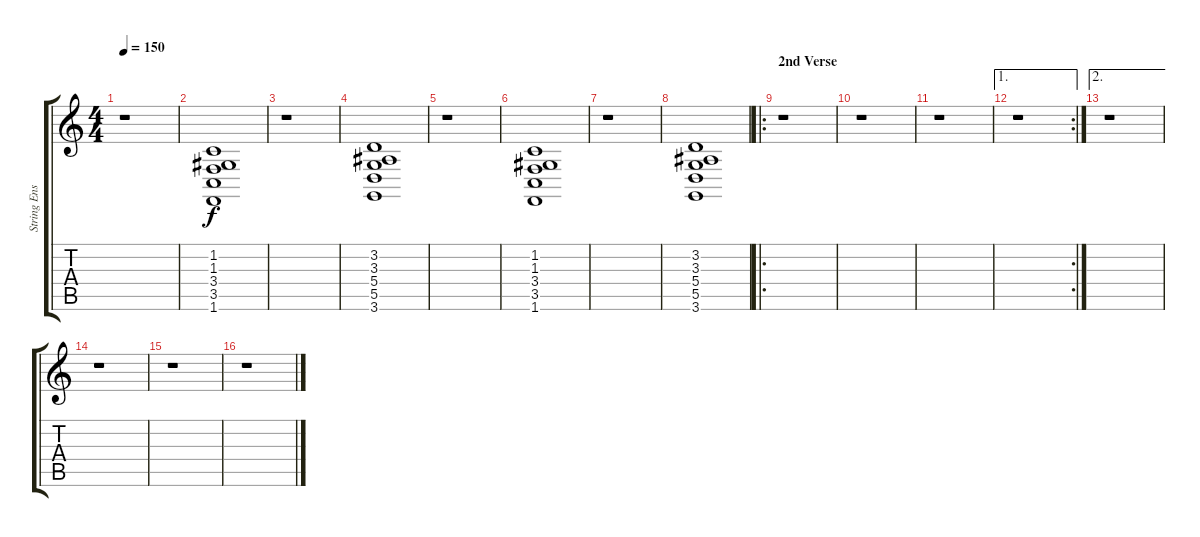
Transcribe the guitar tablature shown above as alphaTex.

\track ("String Ensemble IV" "String Ens") {instrument stringensemble2}
\staff {score tabs}
\tuning (E4 B3 G3 D3 A2 E2) {hide}
\ts (4 4)
\tempo 150
\clef g2
\ks c
r.1{dy f} |
(1.2 1.3 3.4 3.5 1.6).1 |
r.1 |
(3.2 3.3 5.4 5.5 3.6).1 |
r.1 |
(1.2 1.3 3.4 3.5 1.6).1 |
r.1 |
(3.2 3.3 5.4 5.5 3.6).1 |
\ro
\section ("" "2nd Verse")
r.1 |
r.1 |
r.1 |
\ae 1
\rc 2
r.1 |
\ae 2
r.1 |
r.1 |
r.1 |
r.1
